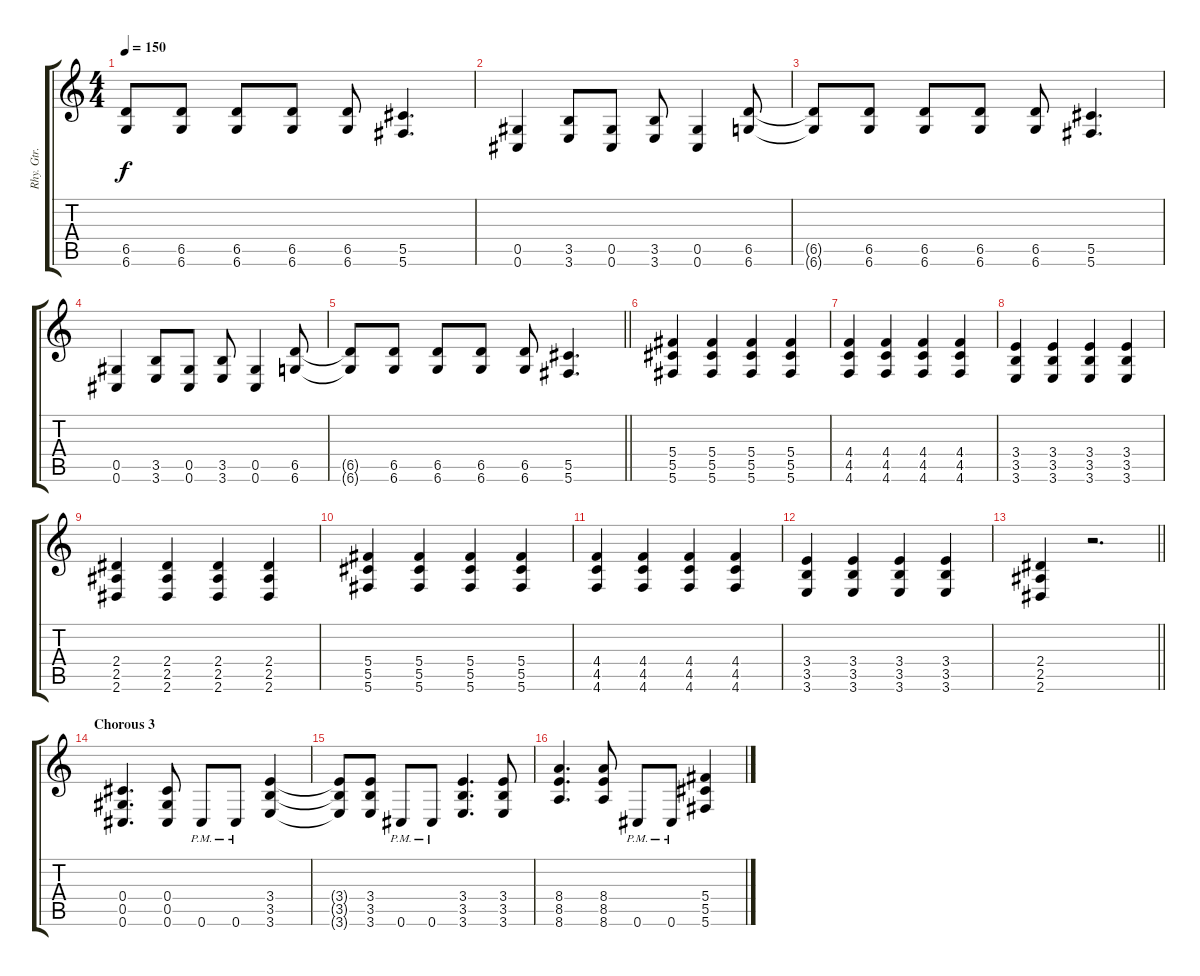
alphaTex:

\track ("Rhy. Gtr. 1" "Rhy. Gtr. ") {instrument distortionguitar}
\staff {score tabs}
\tuning (Eb4 Bb3 Gb3 Db3 Ab2 Db2) {hide}
\ts (4 4)
\tempo 150
\clef g2
\ks c
(6.5{t} 6.6{t}).8{dy f} (6.5 6.6).8 (6.5 6.6).8 (6.5 6.6).8 (6.5 6.6).8 (5.5 5.6).4{d} |
(0.5 0.6).4 (3.5 3.6).8 (0.5 0.6).8 (3.5 3.6).8 (0.5 0.6).4 (6.5 6.6).8 |
(6.5{t} 6.6{t}).8 (6.5 6.6).8 (6.5 6.6).8 (6.5 6.6).8 (6.5 6.6).8 (5.5 5.6).4{d} |
(0.5 0.6).4 (3.5 3.6).8 (0.5 0.6).8 (3.5 3.6).8 (0.5 0.6).4 (6.5 6.6).8 |
\barLineRight lightlight
(6.5{t} 6.6{t}).8 (6.5 6.6).8 (6.5 6.6).8 (6.5 6.6).8 (6.5 6.6).8 (5.5 5.6).4{d} |
\section ("" "")
(5.4 5.5 5.6).4 (5.4 5.5 5.6).4 (5.4 5.5 5.6).4 (5.4 5.5 5.6).4 |
(4.4 4.5 4.6).4 (4.4 4.5 4.6).4 (4.4 4.5 4.6).4 (4.4 4.5 4.6).4 |
(3.4 3.5 3.6).4 (3.4 3.5 3.6).4 (3.4 3.5 3.6).4 (3.4 3.5 3.6).4 |
(2.4 2.5 2.6).4 (2.4 2.5 2.6).4 (2.4 2.5 2.6).4 (2.4 2.5 2.6).4 |
(5.4 5.5 5.6).4 (5.4 5.5 5.6).4 (5.4 5.5 5.6).4 (5.4 5.5 5.6).4 |
(4.4 4.5 4.6).4 (4.4 4.5 4.6).4 (4.4 4.5 4.6).4 (4.4 4.5 4.6).4 |
(3.4 3.5 3.6).4 (3.4 3.5 3.6).4 (3.4 3.5 3.6).4 (3.4 3.5 3.6).4 |
\barLineRight lightlight
(2.4 2.5 2.6).4 r.2{d} |
\section ("" "Chorous 3")
(0.4 0.5 0.6).4{d} (0.4 0.5 0.6).8 0.6{pm}.8 0.6{pm}.8 (3.4 3.5 3.6).4 |
(3.4{t} 3.5{t} 3.6{t}).8 (3.4 3.5 3.6).8 0.6{pm}.8 0.6{pm}.8 (3.4 3.5 3.6).4{d} (3.4 3.5 3.6).8 |
(8.4 8.5 8.6).4{d} (8.4 8.5 8.6).8 0.6{pm}.8 0.6{pm}.8 (5.4 5.5 5.6).4
